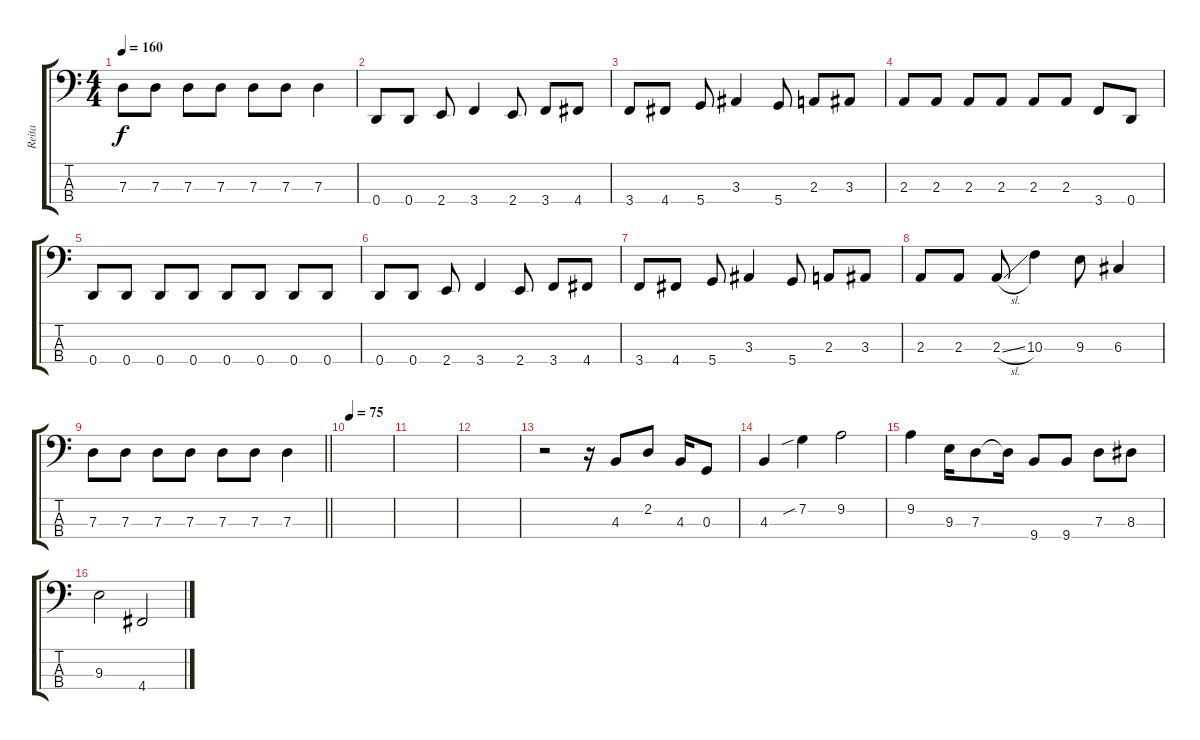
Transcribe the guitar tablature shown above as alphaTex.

\track ("Reita" "Reita") {instrument electricbasspick}
\staff {score tabs}
\tuning (F2 C2 G1 D1) {hide}
\ts (4 4)
\tempo 160
\clef f4
\ks c
7.3.8{dy f} 7.3.8 7.3.8 7.3.8 7.3.8 7.3.8 7.3.4 |
0.4.8 0.4.8 2.4.8 3.4.4 2.4.8 3.4.8 4.4.8 |
3.4.8 4.4.8 5.4.8 3.3.4 5.4.8 2.3.8 3.3.8 |
2.3.8 2.3.8 2.3.8 2.3.8 2.3.8 2.3.8 3.4.8 0.4.8 |
0.4.8 0.4.8 0.4.8 0.4.8 0.4.8 0.4.8 0.4.8 0.4.8 |
0.4.8 0.4.8 2.4.8 3.4.4 2.4.8 3.4.8 4.4.8 |
3.4.8 4.4.8 5.4.8 3.3.4 5.4.8 2.3.8 3.3.8 |
2.3.8 2.3.8 2.3{sl}.8 10.3.4 9.3.8 6.3.4 |
\barLineRight lightlight
7.3.8 7.3.8 7.3.8 7.3.8 7.3.8 7.3.8 7.3.4 |
\tempo 75
|
|
|
r.2 r.16 4.3.8 2.2.8 4.3.16 0.3.8 |
4.3.4 7.2{sib}.4 9.2.2 |
9.2.4 9.3.16 7.3.8 7.3{t}.16 9.4.8 9.4.8 7.3.8 8.3.8 |
9.3.2 4.4.2
